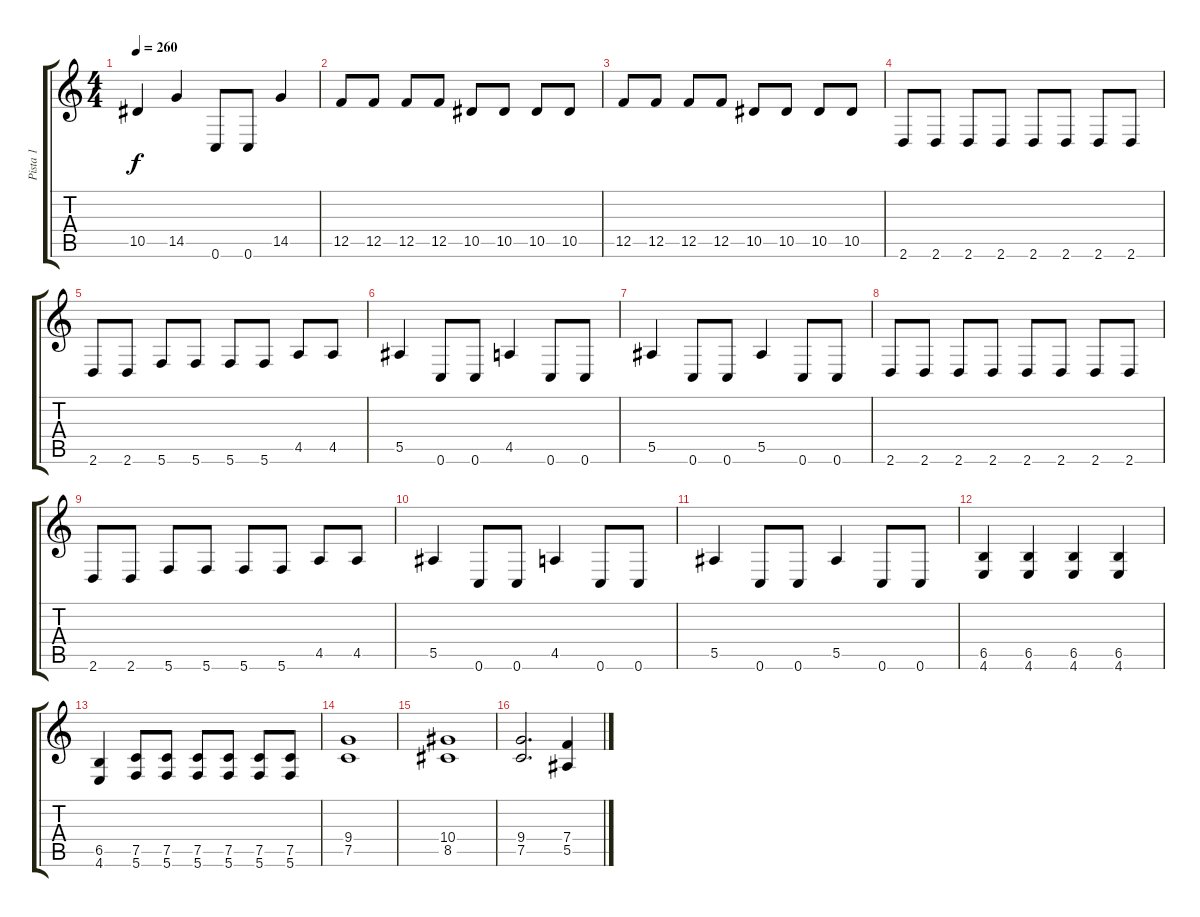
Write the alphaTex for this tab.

\track ("Pista 1" "Pista 1") {instrument distortionguitar}
\staff {score tabs}
\tuning (C4 G3 Eb3 Bb2 F2 C2) {hide}
\ts (4 4)
\tempo 260
\clef g2
\ks c
10.5.4{dy f} 14.5.4 0.6.8 0.6.8 14.5.4 |
12.5.8 12.5.8 12.5.8 12.5.8 10.5.8 10.5.8 10.5.8 10.5.8 |
12.5.8 12.5.8 12.5.8 12.5.8 10.5.8 10.5.8 10.5.8 10.5.8 |
2.6.8 2.6.8 2.6.8 2.6.8 2.6.8 2.6.8 2.6.8 2.6.8 |
2.6.8 2.6.8 5.6.8 5.6.8 5.6.8 5.6.8 4.5.8 4.5.8 |
5.5.4 0.6.8 0.6.8 4.5.4 0.6.8 0.6.8 |
5.5.4 0.6.8 0.6.8 5.5.4 0.6.8 0.6.8 |
2.6.8 2.6.8 2.6.8 2.6.8 2.6.8 2.6.8 2.6.8 2.6.8 |
2.6.8 2.6.8 5.6.8 5.6.8 5.6.8 5.6.8 4.5.8 4.5.8 |
5.5.4 0.6.8 0.6.8 4.5.4 0.6.8 0.6.8 |
5.5.4 0.6.8 0.6.8 5.5.4 0.6.8 0.6.8 |
(6.5 4.6).4 (6.5 4.6).4 (6.5 4.6).4 (6.5 4.6).4 |
(6.5 4.6).4 (7.5 5.6).8 (7.5 5.6).8 (7.5 5.6).8 (7.5 5.6).8 (7.5 5.6).8 (7.5 5.6).8 |
(9.4 7.5).1 |
(10.4 8.5).1 |
(9.4 7.5).2{d} (7.4 5.5).4
